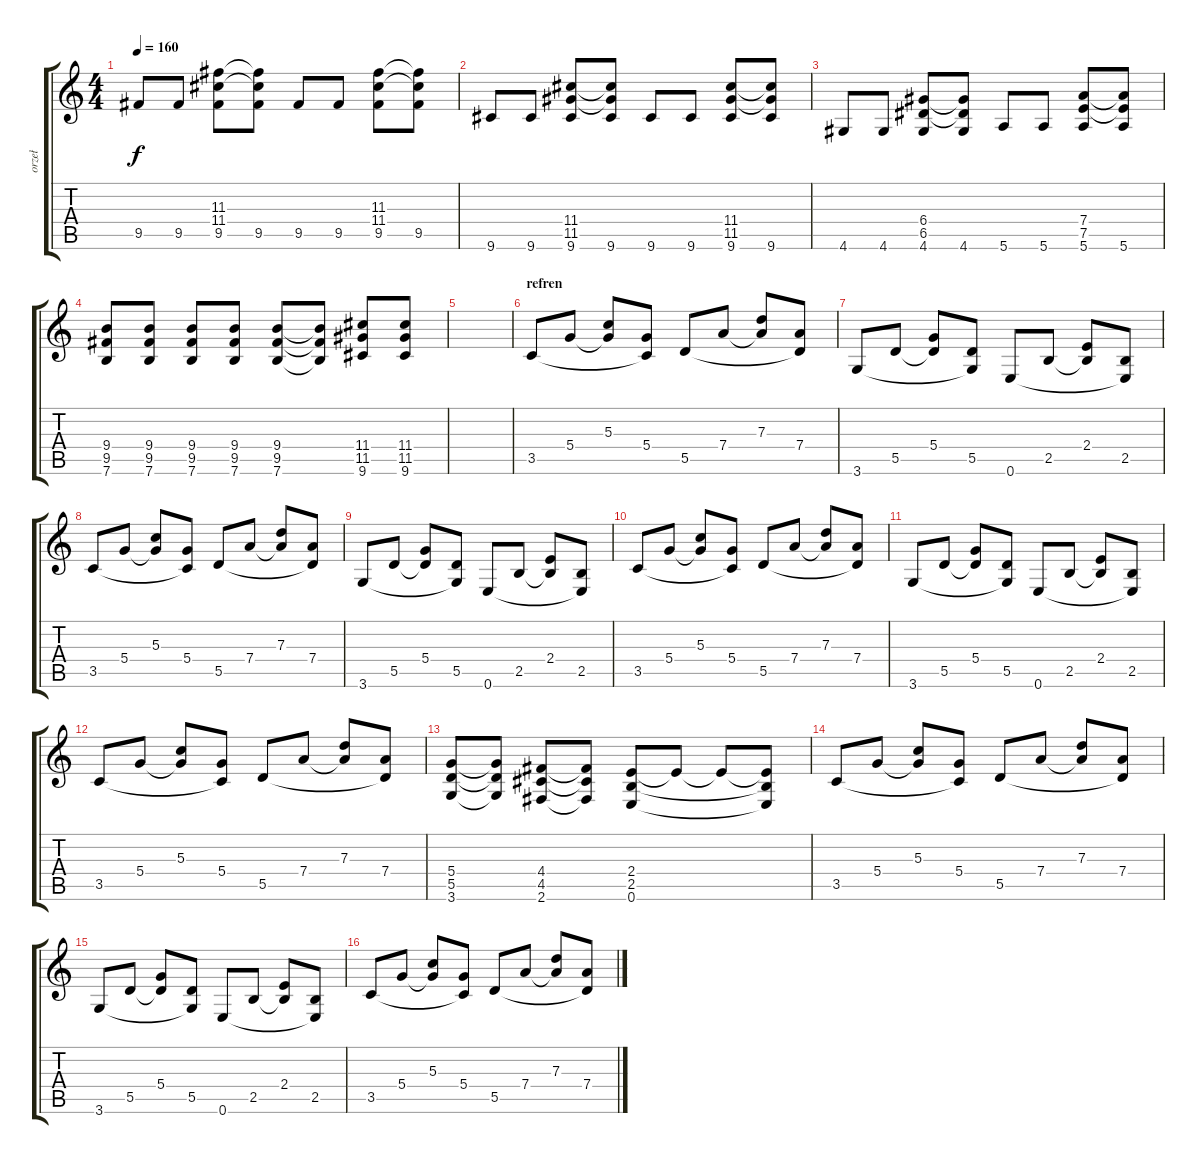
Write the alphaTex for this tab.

\track ("orzeł" "orzeł") {instrument overdrivenguitar}
\staff {score tabs}
\tuning (E4 B3 G3 D3 A2 E2) {hide}
\ts (4 4)
\tempo 160
\clef g2
\ks c
9.5.8{dy f} 9.5.8 (11.3 11.4 9.5).8 (11.3{t} 11.4{t} 9.5).8 9.5.8 9.5.8 (11.3 11.4 9.5).8 (11.3{t} 11.4{t} 9.5).8 |
9.6.8 9.6.8 (11.4 11.5 9.6).8 (11.4{t} 11.5{t} 9.6).8 9.6.8 9.6.8 (11.4 11.5 9.6).8 (11.4{t} 11.5{t} 9.6).8 |
4.6.8 4.6.8 (6.4 6.5 4.6).8 (6.4{t} 6.5{t} 4.6).8 5.6.8 5.6.8 (7.4 7.5 5.6).8 (7.4{t} 7.5{t} 5.6).8 |
(9.4 9.5 7.6).8 (9.4 9.5 7.6).8 (9.4 9.5 7.6).8 (9.4 9.5 7.6).8 (9.4 9.5 7.6).8 (9.4{t} 9.5{t} 7.6{t}).8 (11.4 11.5 9.6).8 (11.4 11.5 9.6).8 |
|
\section ("" "refren")
3.5.8 5.4.8 (5.3 5.4{t}).8 (5.4 3.5{t}).8 5.5.8 7.4.8 (7.3 7.4{t}).8 (7.4 5.5{t}).8 |
3.6.8 5.5.8 (5.4 5.5{t}).8 (5.5 3.6{t}).8 0.6.8 2.5.8 (2.4 2.5{t}).8 (2.5 0.6{t}).8 |
3.5.8 5.4.8 (5.3 5.4{t}).8 (5.4 3.5{t}).8 5.5.8 7.4.8 (7.3 7.4{t}).8 (7.4 5.5{t}).8 |
3.6.8 5.5.8 (5.4 5.5{t}).8 (5.5 3.6{t}).8 0.6.8 2.5.8 (2.4 2.5{t}).8 (2.5 0.6{t}).8 |
3.5.8 5.4.8 (5.3 5.4{t}).8 (5.4 3.5{t}).8 5.5.8 7.4.8 (7.3 7.4{t}).8 (7.4 5.5{t}).8 |
3.6.8 5.5.8 (5.4 5.5{t}).8 (5.5 3.6{t}).8 0.6.8 2.5.8 (2.4 2.5{t}).8 (2.5 0.6{t}).8 |
3.5.8 5.4.8 (5.3 5.4{t}).8 (5.4 3.5{t}).8 5.5.8 7.4.8 (7.3 7.4{t}).8 (7.4 5.5{t}).8 |
(5.4 5.5 3.6).8 (5.4{t} 5.5{t} 3.6{t}).8 (4.4 4.5 2.6).8 (4.4{t} 4.5{t} 2.6{t}).8 (2.4 2.5 0.6).8 2.4{t}.8 2.4{t}.8 (2.4{t} 2.5{t} 0.6{t}).8 |
3.5.8 5.4.8 (5.3 5.4{t}).8 (5.4 3.5{t}).8 5.5.8 7.4.8 (7.3 7.4{t}).8 (7.4 5.5{t}).8 |
3.6.8 5.5.8 (5.4 5.5{t}).8 (5.5 3.6{t}).8 0.6.8 2.5.8 (2.4 2.5{t}).8 (2.5 0.6{t}).8 |
3.5.8 5.4.8 (5.3 5.4{t}).8 (5.4 3.5{t}).8 5.5.8 7.4.8 (7.3 7.4{t}).8 (7.4 5.5{t}).8
